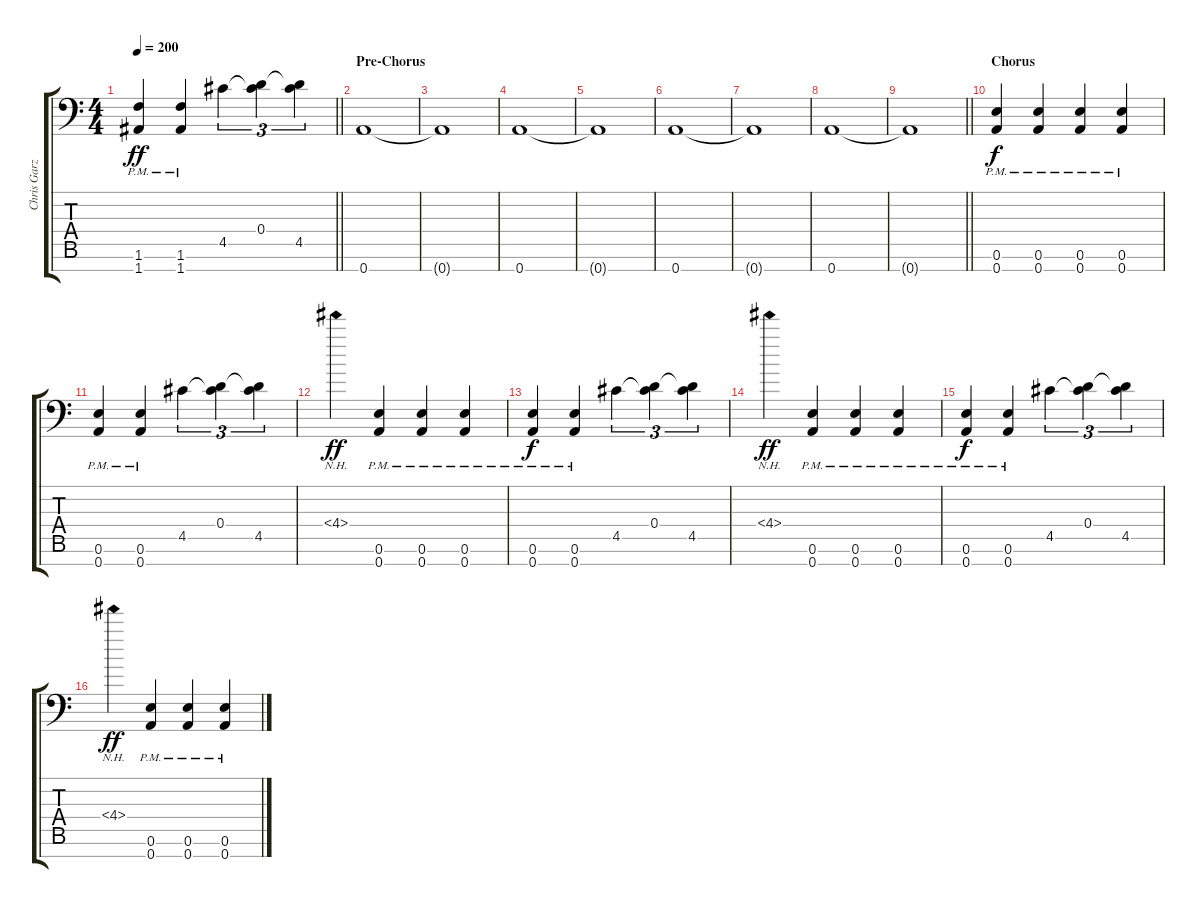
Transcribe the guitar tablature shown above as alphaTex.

\track ("Chris Garza" "Chris Garz") {instrument distortionguitar}
\staff {score tabs}
\tuning (E4 B3 G3 D3 A2 E2 A1) {hide}
\ts (4 4)
\tempo 200
\clef f4
\barLineRight lightlight
\ks c
(1.6{pm} 1.7{pm}).4{dy ff} (1.6{pm} 1.7{pm}).4 4.5.4{tu (3 2)} (0.4 4.5{t}).4{tu (3 2)} (0.4{t} 4.5).4{tu (3 2)} |
\section ("" "Pre-Chorus")
0.7.1 |
0.7{t}.1 |
0.7.1 |
0.7{t}.1 |
0.7.1 |
0.7{t}.1 |
0.7.1 |
\barLineRight lightlight
0.7{t}.1 |
\section ("" "Chorus")
(0.6{pm} 0.7{pm}).4{dy f} (0.6{pm} 0.7{pm}).4 (0.6{pm} 0.7{pm}).4 (0.6{pm} 0.7{pm}).4 |
(0.6{pm} 0.7{pm}).4 (0.6{pm} 0.7{pm}).4 4.5.4{tu (3 2)} (0.4 4.5{t}).4{tu (3 2)} (0.4{t} 4.5).4{tu (3 2)} |
4.4{nh}.4{dy ff} (0.6{pm} 0.7{pm}).4 (0.6{pm} 0.7{pm}).4 (0.6{pm} 0.7{pm}).4 |
(0.6{pm} 0.7{pm}).4{dy f} (0.6{pm} 0.7{pm}).4 4.5.4{tu (3 2)} (0.4 4.5{t}).4{tu (3 2)} (0.4{t} 4.5).4{tu (3 2)} |
4.4{nh}.4{dy ff} (0.6{pm} 0.7{pm}).4 (0.6{pm} 0.7{pm}).4 (0.6{pm} 0.7{pm}).4 |
(0.6{pm} 0.7{pm}).4{dy f} (0.6{pm} 0.7{pm}).4 4.5.4{tu (3 2)} (0.4 4.5{t}).4{tu (3 2)} (0.4{t} 4.5).4{tu (3 2)} |
4.4{nh}.4{dy ff} (0.6{pm} 0.7{pm}).4 (0.6{pm} 0.7{pm}).4 (0.6{pm} 0.7{pm}).4
